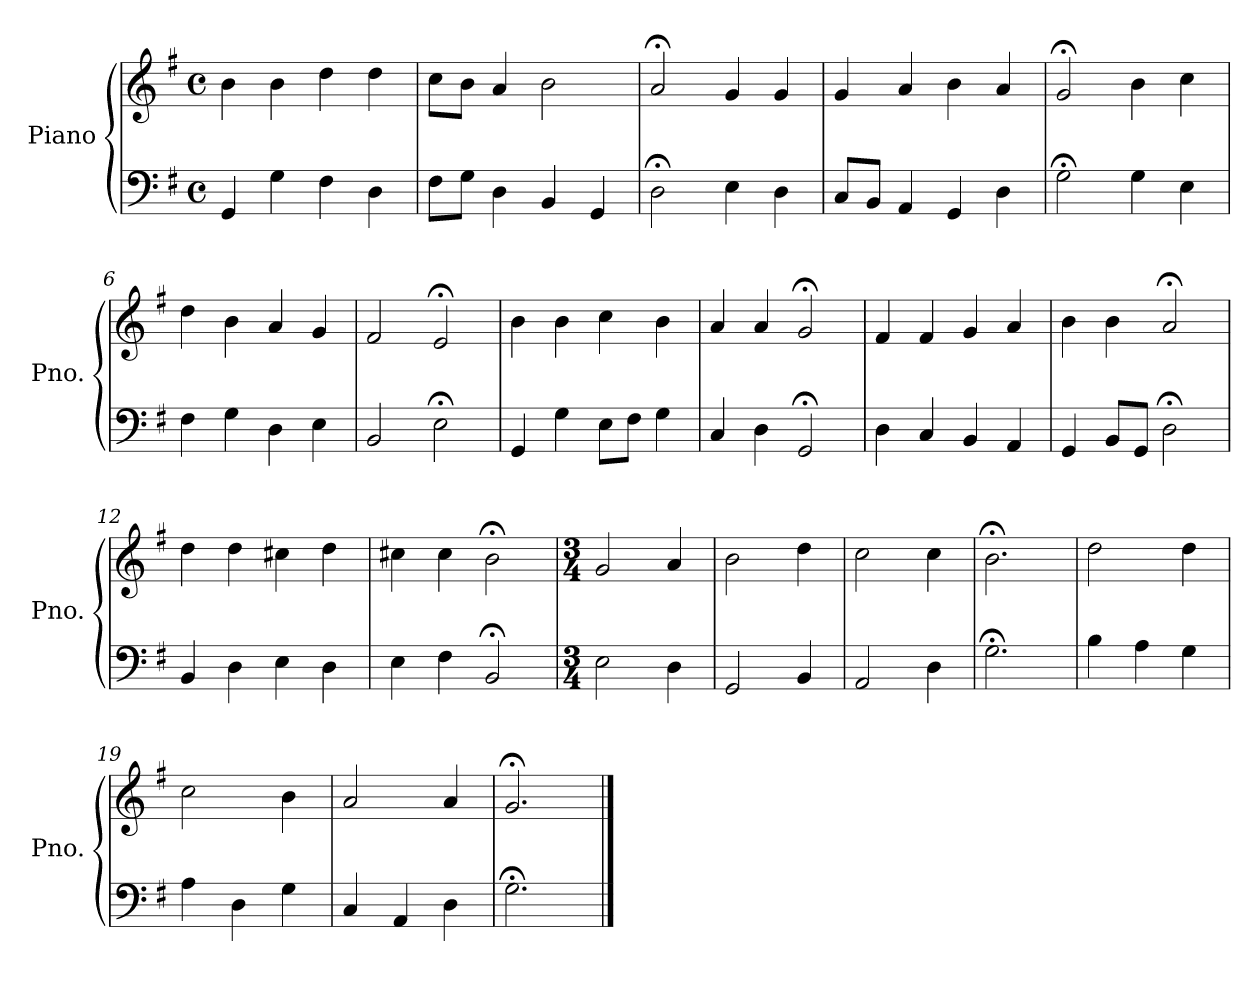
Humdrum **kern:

**kern	**kern
*part1	*part1
*staff2	*staff1
*I"Piano	*
*I'Pno.	*
*clefF4	*clefG2
*k[f#]	*k[f#]
*M4/4	*M4/4
*met(c)	*met(c)
=1	=1
4GG/	4b\
4G\	4b\
4F#\	4dd\
4D\	4dd\
=2	=2
8F#\L	8cc\L
8G\J	8b\J
4D\	4a/
4BB/	2b\
4GG/	.
=3	=3
2D;<\	2a;</
4E\	4g/
4D\	4g/
=4	=4
8C/L	4g/
8BB/J	.
4AA/	4a/
4GG/	4b\
4D\	4a/
=5	=5
2G;<\	2g;</
4G\	4b\
4E\	4cc\
=6	=6
4F#\	4dd\
4G\	4b\
4D\	4a/
4E\	4g/
=7	=7
2BB/	2f#/
2E;<\	2e;</
!!LO:LB:g=z
=8	=8
4GG/	4b\
4G\	4b\
8E\L	4cc\
8F#\J	.
4G\	4b\
=9	=9
4C/	4a/
4D\	4a/
2GG;</	2g;</
=10	=10
4D\	4f#/
4C/	4f#/
4BB/	4g/
4AA/	4a/
=11	=11
4GG/	4b\
8BB/L	4b\
8GG/J	.
2D;<\	2a;</
=12	=12
4BB/	4dd\
4D\	4dd\
4E\	4cc#X\
4D\	4dd\
=13	=13
4E\	4cc#X\
4F#\	4cc#\
2BB;</	2b;<\
=14	=14
*M3/4	*M3/4
2E\	2g/
4D\	4a/
=15	=15
2GG/	2b\
4BB/	4dd\
=16	=16
2AA/	2cc\
4D\	4cc\
!!LO:LB:g=z
=17	=17
2.G;<\	2.b;<\
=18	=18
4B\	2dd\
4A\	.
4G\	4dd\
=19	=19
4A\	2cc\
4D\	.
4G\	4b\
=20	=20
4C/	2a/
4AA/	.
4D\	4a/
=21	=21
2.G;<\	2.g;</
==	==
*-	*-
